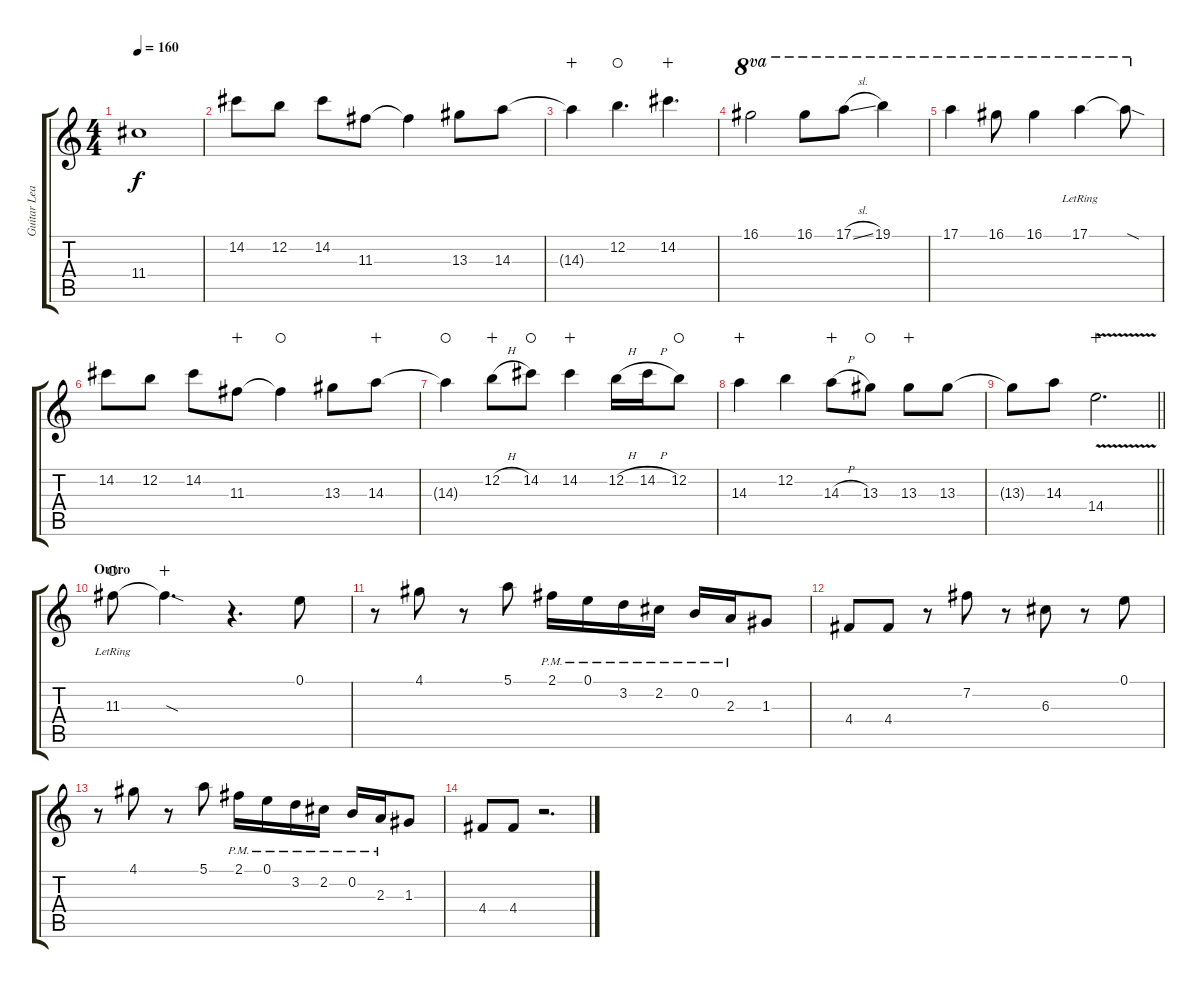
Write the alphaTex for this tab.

\track ("Guitar Lead" "Guitar Lea") {instrument distortionguitar}
\staff {score tabs}
\tuning (E4 B3 G3 D3 A2 E2) {hide}
\ts (4 4)
\tempo 160
\clef g2
\ks c
11.4{t}.1{dy f} |
14.2.8 12.2.8 14.2.8 11.3.8 11.3{t}.4 13.3.8 14.3.8 |
14.3{t}.4{wahc} 12.2.4{d waho} 14.2.4{d wahc} |
16.1.2{ot 8va} 16.1.8{ot 8va} 17.1{sl}.8{ot 8va} 19.1.4{ot 8va} |
17.1.4{ot 8va} 16.1.8{ot 8va} 16.1.4{ot 8va} 17.1{lr}.4{ot 8va} 17.1{sod t}.8{ot 8va} |
14.2.8 12.2.8 14.2.8 11.3.8{wahc} 11.3{t}.4{waho} 13.3.8 14.3.8{wahc} |
14.3{t}.4{waho} 12.2{h}.8{wahc} 14.2.8{waho} 14.2.4{wahc} 12.2{h}.16 14.2{h}.16 12.2.8{waho} |
14.3.4{wahc} 12.2.4 14.3{h}.8{wahc} 13.3.8{waho} 13.3.8{wahc} 13.3.8 |
\barLineRight lightlight
13.3{t}.8 14.3.8 14.4{v}.2{d wahc} |
\section ("" "Outro")
11.3{lr}.8{waho} 11.3{sod t}.4{d wahc} r.4{d} 0.1.8{volume 8 instrument distortionguitar} |
r.8 4.1.8 r.8 5.1.8 2.1{pm}.16 0.1{pm}.16 3.2{pm}.16 2.2{pm}.16 0.2{pm}.16 2.3{pm}.16 1.3.8 |
4.4.8 4.4.8 r.8 7.2.8 r.8 6.3.8 r.8 0.1.8 |
r.8 4.1.8 r.8 5.1.8 2.1{pm}.16 0.1{pm}.16 3.2{pm}.16 2.2{pm}.16 0.2{pm}.16 2.3{pm}.16 1.3.8 |
4.4.8 4.4.8 r.2{d volume 0}
